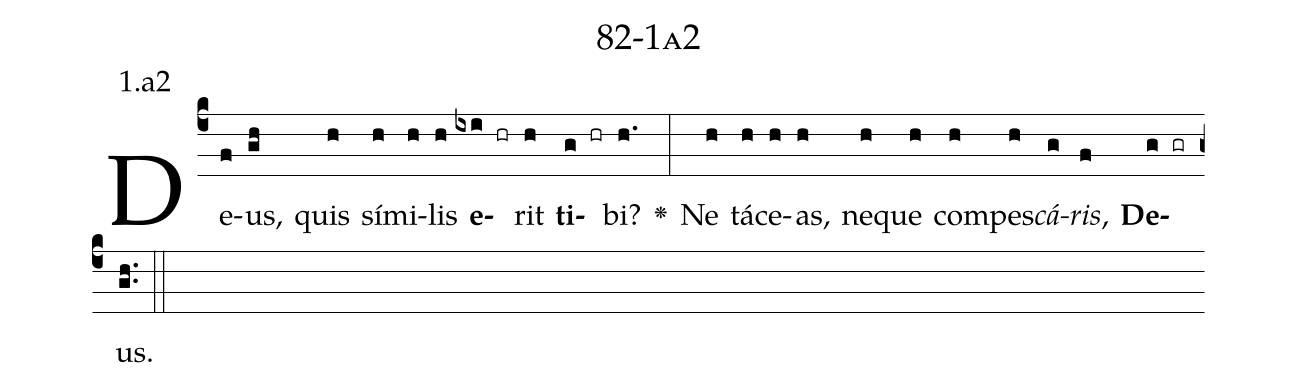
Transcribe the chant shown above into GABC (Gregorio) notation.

name: 82-1a2;
annotation: 1.a2;
%%
(c4)De(f)us,(gh) quis(h) sí(h)mi(h)lis(h) <b>e</b>(ixi hr)rit(h) <b>ti</b>(g hr)bi?(h.) <v>\greheightstar</v>(:) Ne(h) tá(h)ce(h)as,(h) ne(h)que(h) com(h)pes(h)<i>cá</i>(g)<i>ris</i>,(f) <b>De</b>(g gr)us.(gh..) (::)


%E(h) u(h) o(g) u(f) a(g) e.(gh..) (::)
